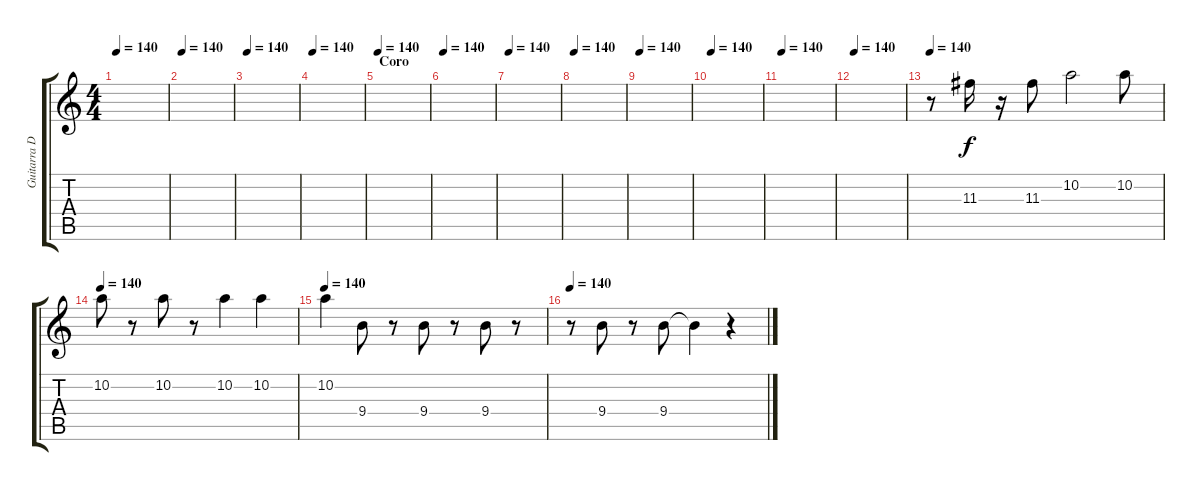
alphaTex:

\track ("Guitarra Delay 1" "Guitarra D") {instrument distortionguitar}
\staff {score tabs}
\tuning (E4 B3 G3 D3 A2 E2) {hide}
\ts (4 4)
\tempo 140
\clef g2
\ks c
|
\tempo 140
|
\tempo 140
|
\tempo 140
|
\section ("" "Coro")
\tempo 140
|
\tempo 140
|
\tempo 140
|
\tempo 140
|
\tempo 140
|
\tempo 140
|
\tempo 140
|
\tempo 140
|
\tempo 140
r.8{volume 6} 11.3.16 r.16 11.3.8 10.2.2 10.2.8 |
\tempo 140
10.2.8 r.8 10.2.8 r.8 10.2.4 10.2.4 |
\tempo 140
10.2.4 9.4.8 r.8 9.4.8 r.8 9.4.8 r.8 |
\tempo 140
r.8 9.4.8 r.8 9.4.8 9.4{t}.4 r.4
